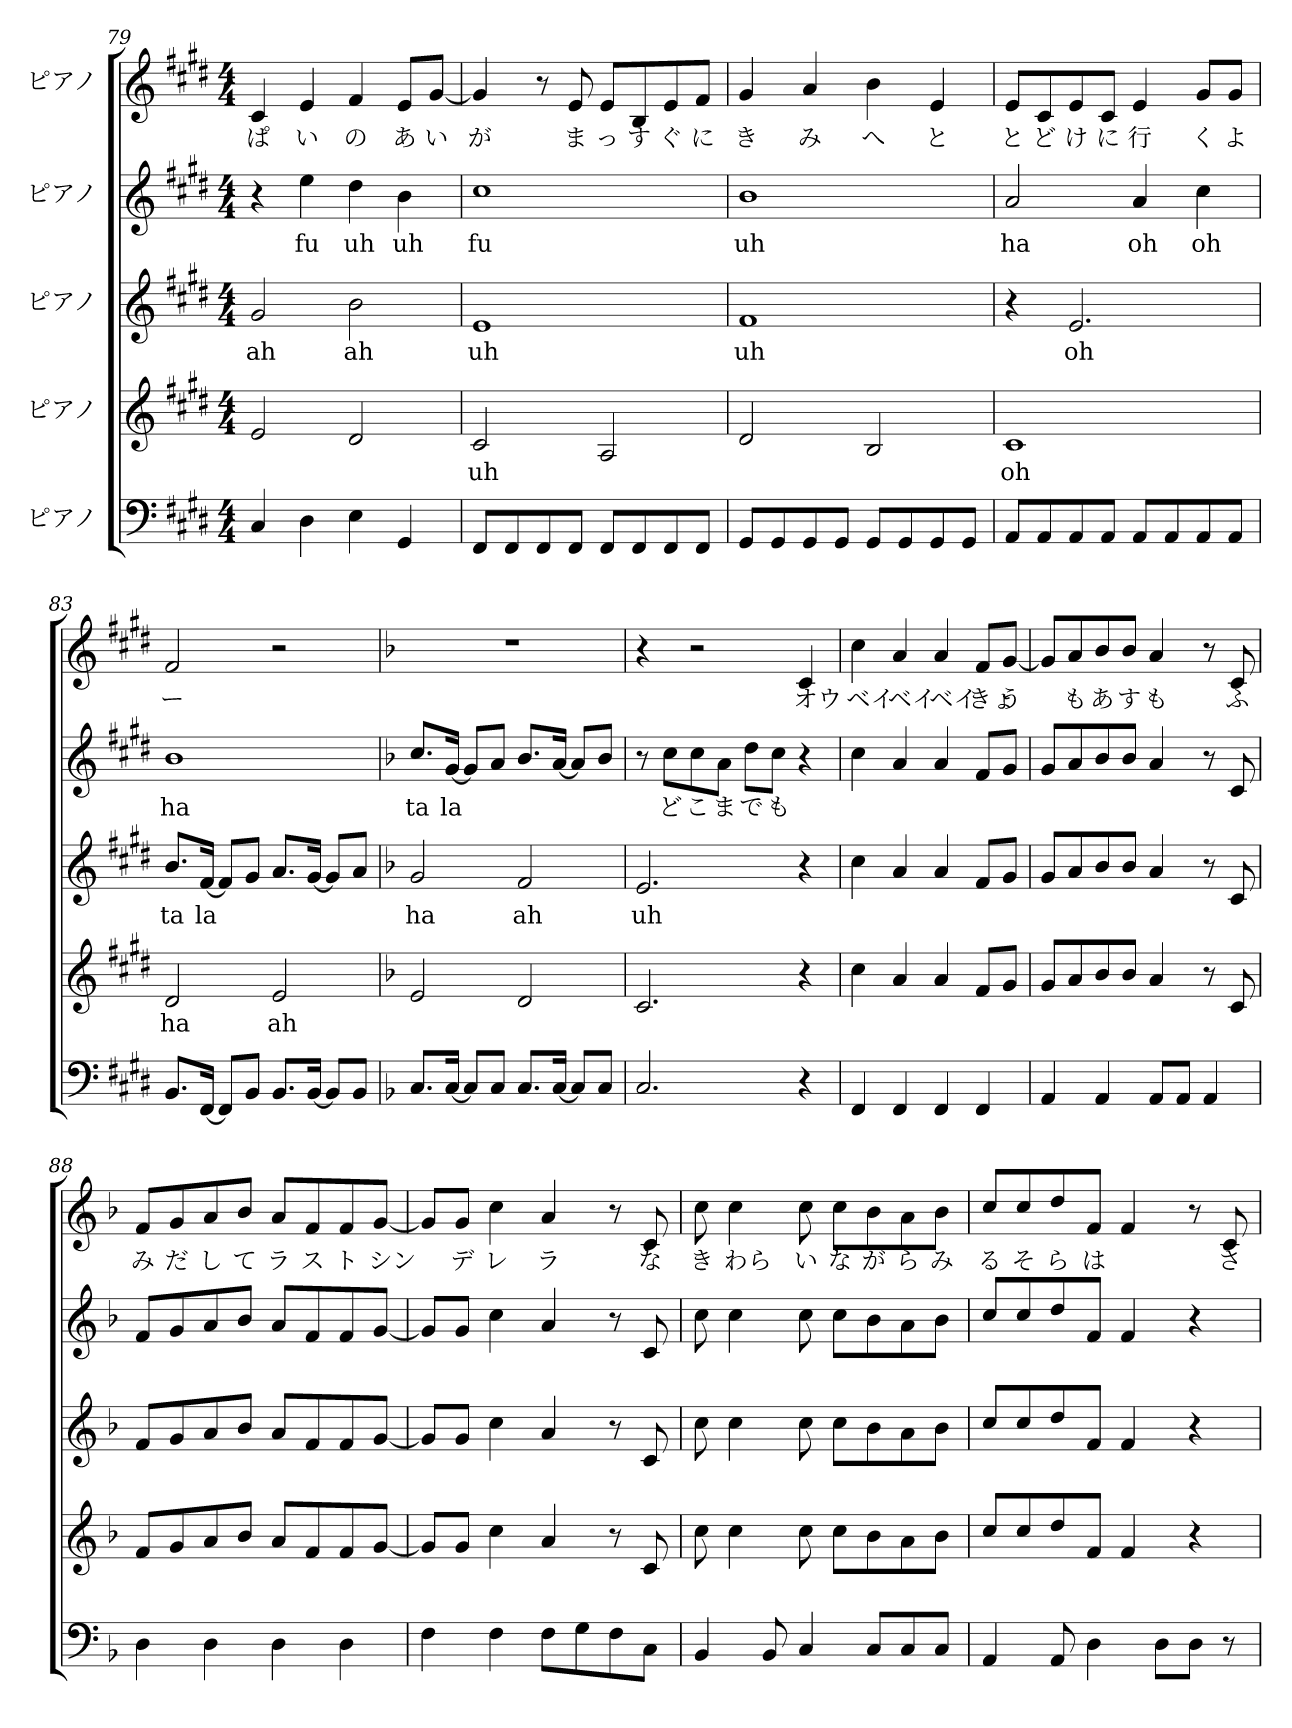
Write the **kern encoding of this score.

**kern	**kern	**text	**kern	**text	**kern	**text	**kern	**text
*part5	*part4	*part4	*part3	*part3	*part2	*part2	*part1	*part1
*staff5	*staff4	*staff4	*staff3	*staff3	*staff2	*staff2	*staff1	*staff1
*I"ピアノ	*I"ピアノ	*	*I"ピアノ	*	*I"ピアノ	*	*I"ピアノ	*
*clefF4	*clefG2	*	*clefG2	*	*clefG2	*	*clefG2	*
*k[f#c#g#d#]	*k[f#c#g#d#]	*	*k[f#c#g#d#]	*	*k[f#c#g#d#]	*	*k[f#c#g#d#]	*
*M4/4	*M4/4	*	*M4/4	*	*M4/4	*	*M4/4	*
=79	=79	=79	=79	=79	=79	=79	=79	=79
4C#	2e	.	2g#	ah	4r	.	4c#	ぱ
4D#	.	.	.	.	4ee	fu	4e	い
4E	2d#	.	2b	ah	4dd#	uh	4f#	の
4GG#	.	.	.	.	4b	uh	8eL	あ
.	.	.	.	.	.	.	[8g#J	い
=80	=80	=80	=80	=80	=80	=80	=80	=80
8FF#L	2c#	uh	1e	uh	1cc#	fu	4g#]	が
8FF#	.	.	.	.	.	.	.	.
8FF#	.	.	.	.	.	.	8r	.
8FF#J	.	.	.	.	.	.	8e	ま
8FF#L	2A	.	.	.	.	.	8eL	っ
8FF#	.	.	.	.	.	.	8B	す
8FF#	.	.	.	.	.	.	8e	ぐ
8FF#J	.	.	.	.	.	.	8f#J	に
=81	=81	=81	=81	=81	=81	=81	=81	=81
8GG#L	2d#	.	1f#	uh	1b	uh	4g#	き
8GG#	.	.	.	.	.	.	.	.
8GG#	.	.	.	.	.	.	4a	み
8GG#J	.	.	.	.	.	.	.	.
8GG#L	2B	.	.	.	.	.	4b	へ
8GG#	.	.	.	.	.	.	.	.
8GG#	.	.	.	.	.	.	4e	と
8GG#J	.	.	.	.	.	.	.	.
=82	=82	=82	=82	=82	=82	=82	=82	=82
8AAL	1c#	oh	4r	.	2a	ha	8eL	と
8AA	.	.	.	.	.	.	8c#	ど
8AA	.	.	2.e	oh	.	.	8e	け
8AAJ	.	.	.	.	.	.	8c#J	に
8AAL	.	.	.	.	4a	oh	4e	行
8AA	.	.	.	.	.	.	.	.
8AA	.	.	.	.	4cc#	oh	8g#L	く
8AAJ	.	.	.	.	.	.	8g#J	よ
=83	=83	=83	=83	=83	=83	=83	=83	=83
8.BBL	2d#	ha	8.bL	ta	1b	ha	2f#	ー
[16FF#Jk	.	.	[16f#Jk	la	.	.	.	.
8FF#L]	.	.	8f#L]	.	.	.	.	.
8BBJ	.	.	8g#J	.	.	.	.	.
8.BBL	2e	ah	8.aL	.	.	.	2r	.
[16BBJk	.	.	[16g#Jk	.	.	.	.	.
8BBL]	.	.	8g#L]	.	.	.	.	.
8BBJ	.	.	8aJ	.	.	.	.	.
=84	=84	=84	=84	=84	=84	=84	=84	=84
*k[b-]	*k[b-]	*	*k[b-]	*	*k[b-]	*	*k[b-]	*
8.CL	2e	.	2g	ha	8.ccL	ta	1r	.
[16CJk	.	.	.	.	[16gJk	la	.	.
8CL]	.	.	.	.	8gL]	.	.	.
8CJ	.	.	.	.	8aJ	.	.	.
8.CL	2d	.	2f	ah	8.b-L	.	.	.
[16CJk	.	.	.	.	[16aJk	.	.	.
8CL]	.	.	.	.	8aL]	.	.	.
8CJ	.	.	.	.	8b-J	.	.	.
=85	=85	=85	=85	=85	=85	=85	=85	=85
2.C	2.c	.	2.e	uh	8r	.	4r	.
.	.	.	.	.	8ccL	ど	.	.
.	.	.	.	.	8cc	こ	2r	.
.	.	.	.	.	8aJ	ま	.	.
.	.	.	.	.	8ddL	で	.	.
.	.	.	.	.	8ccJ	も	.	.
4r	4r	.	4r	.	4r	.	4c	オウ
=86	=86	=86	=86	=86	=86	=86	=86	=86
4FF	4cc	.	4cc	.	4cc	.	4cc	ベイ
4FF	4a	.	4a	.	4a	.	4a	ベイ
4FF	4a	.	4a	.	4a	.	4a	ベイ
4FF	8fL	.	8fL	.	8fL	.	8fL	きょ
.	8gJ	.	8gJ	.	8gJ	.	[8gJ	う
=87	=87	=87	=87	=87	=87	=87	=87	=87
4AA	8gL	.	8gL	.	8gL	.	8gL]	.
.	8a	.	8a	.	8a	.	8a	も
4AA	8b-	.	8b-	.	8b-	.	8b-	あ
.	8b-J	.	8b-J	.	8b-J	.	8b-J	す
8AAL	4a	.	4a	.	4a	.	4a	も
8AAJ	.	.	.	.	.	.	.	.
4AA	8r	.	8r	.	8r	.	8r	.
.	8c	.	8c	.	8c	.	8c	ふ
=88	=88	=88	=88	=88	=88	=88	=88	=88
4D	8fL	.	8fL	.	8fL	.	8fL	み
.	8g	.	8g	.	8g	.	8g	だ
4D	8a	.	8a	.	8a	.	8a	し
.	8b-J	.	8b-J	.	8b-J	.	8b-J	て
4D	8aL	.	8aL	.	8aL	.	8aL	ラ
.	8f	.	8f	.	8f	.	8f	ス
4D	8f	.	8f	.	8f	.	8f	ト
.	[8gJ	.	[8gJ	.	[8gJ	.	[8gJ	シン
=89	=89	=89	=89	=89	=89	=89	=89	=89
4F	8gL]	.	8gL]	.	8gL]	.	8gL]	.
.	8gJ	.	8gJ	.	8gJ	.	8gJ	デ
4F	4cc	.	4cc	.	4cc	.	4cc	レ
8FL	4a	.	4a	.	4a	.	4a	ラ
8G	.	.	.	.	.	.	.	.
8F	8r	.	8r	.	8r	.	8r	.
8CJ	8c	.	8c	.	8c	.	8c	な
=90	=90	=90	=90	=90	=90	=90	=90	=90
4BB-	8cc	.	8cc	.	8cc	.	8cc	き
.	4cc	.	4cc	.	4cc	.	4cc	わら
8BB-	.	.	.	.	.	.	.	.
4C	8cc	.	8cc	.	8cc	.	8cc	い
.	8ccL	.	8ccL	.	8ccL	.	8ccL	な
8CL	8b-	.	8b-	.	8b-	.	8b-	が
8C	8a	.	8a	.	8a	.	8a	ら
8CJ	8b-J	.	8b-J	.	8b-J	.	8b-J	み
=91	=91	=91	=91	=91	=91	=91	=91	=91
4AA	8ccL	.	8ccL	.	8ccL	.	8ccL	る
.	8cc	.	8cc	.	8cc	.	8cc	そ
8AA	8dd	.	8dd	.	8dd	.	8dd	ら
4D	8fJ	.	8fJ	.	8fJ	.	8fJ	は
.	4f	.	4f	.	4f	.	4f	.
8DL	.	.	.	.	.	.	.	.
8DJ	4r	.	4r	.	4r	.	8r	.
8r	.	.	.	.	.	.	8c	さ
=	=	=	=	=	=	=	=	=
*-	*-	*-	*-	*-	*-	*-	*-	*-
